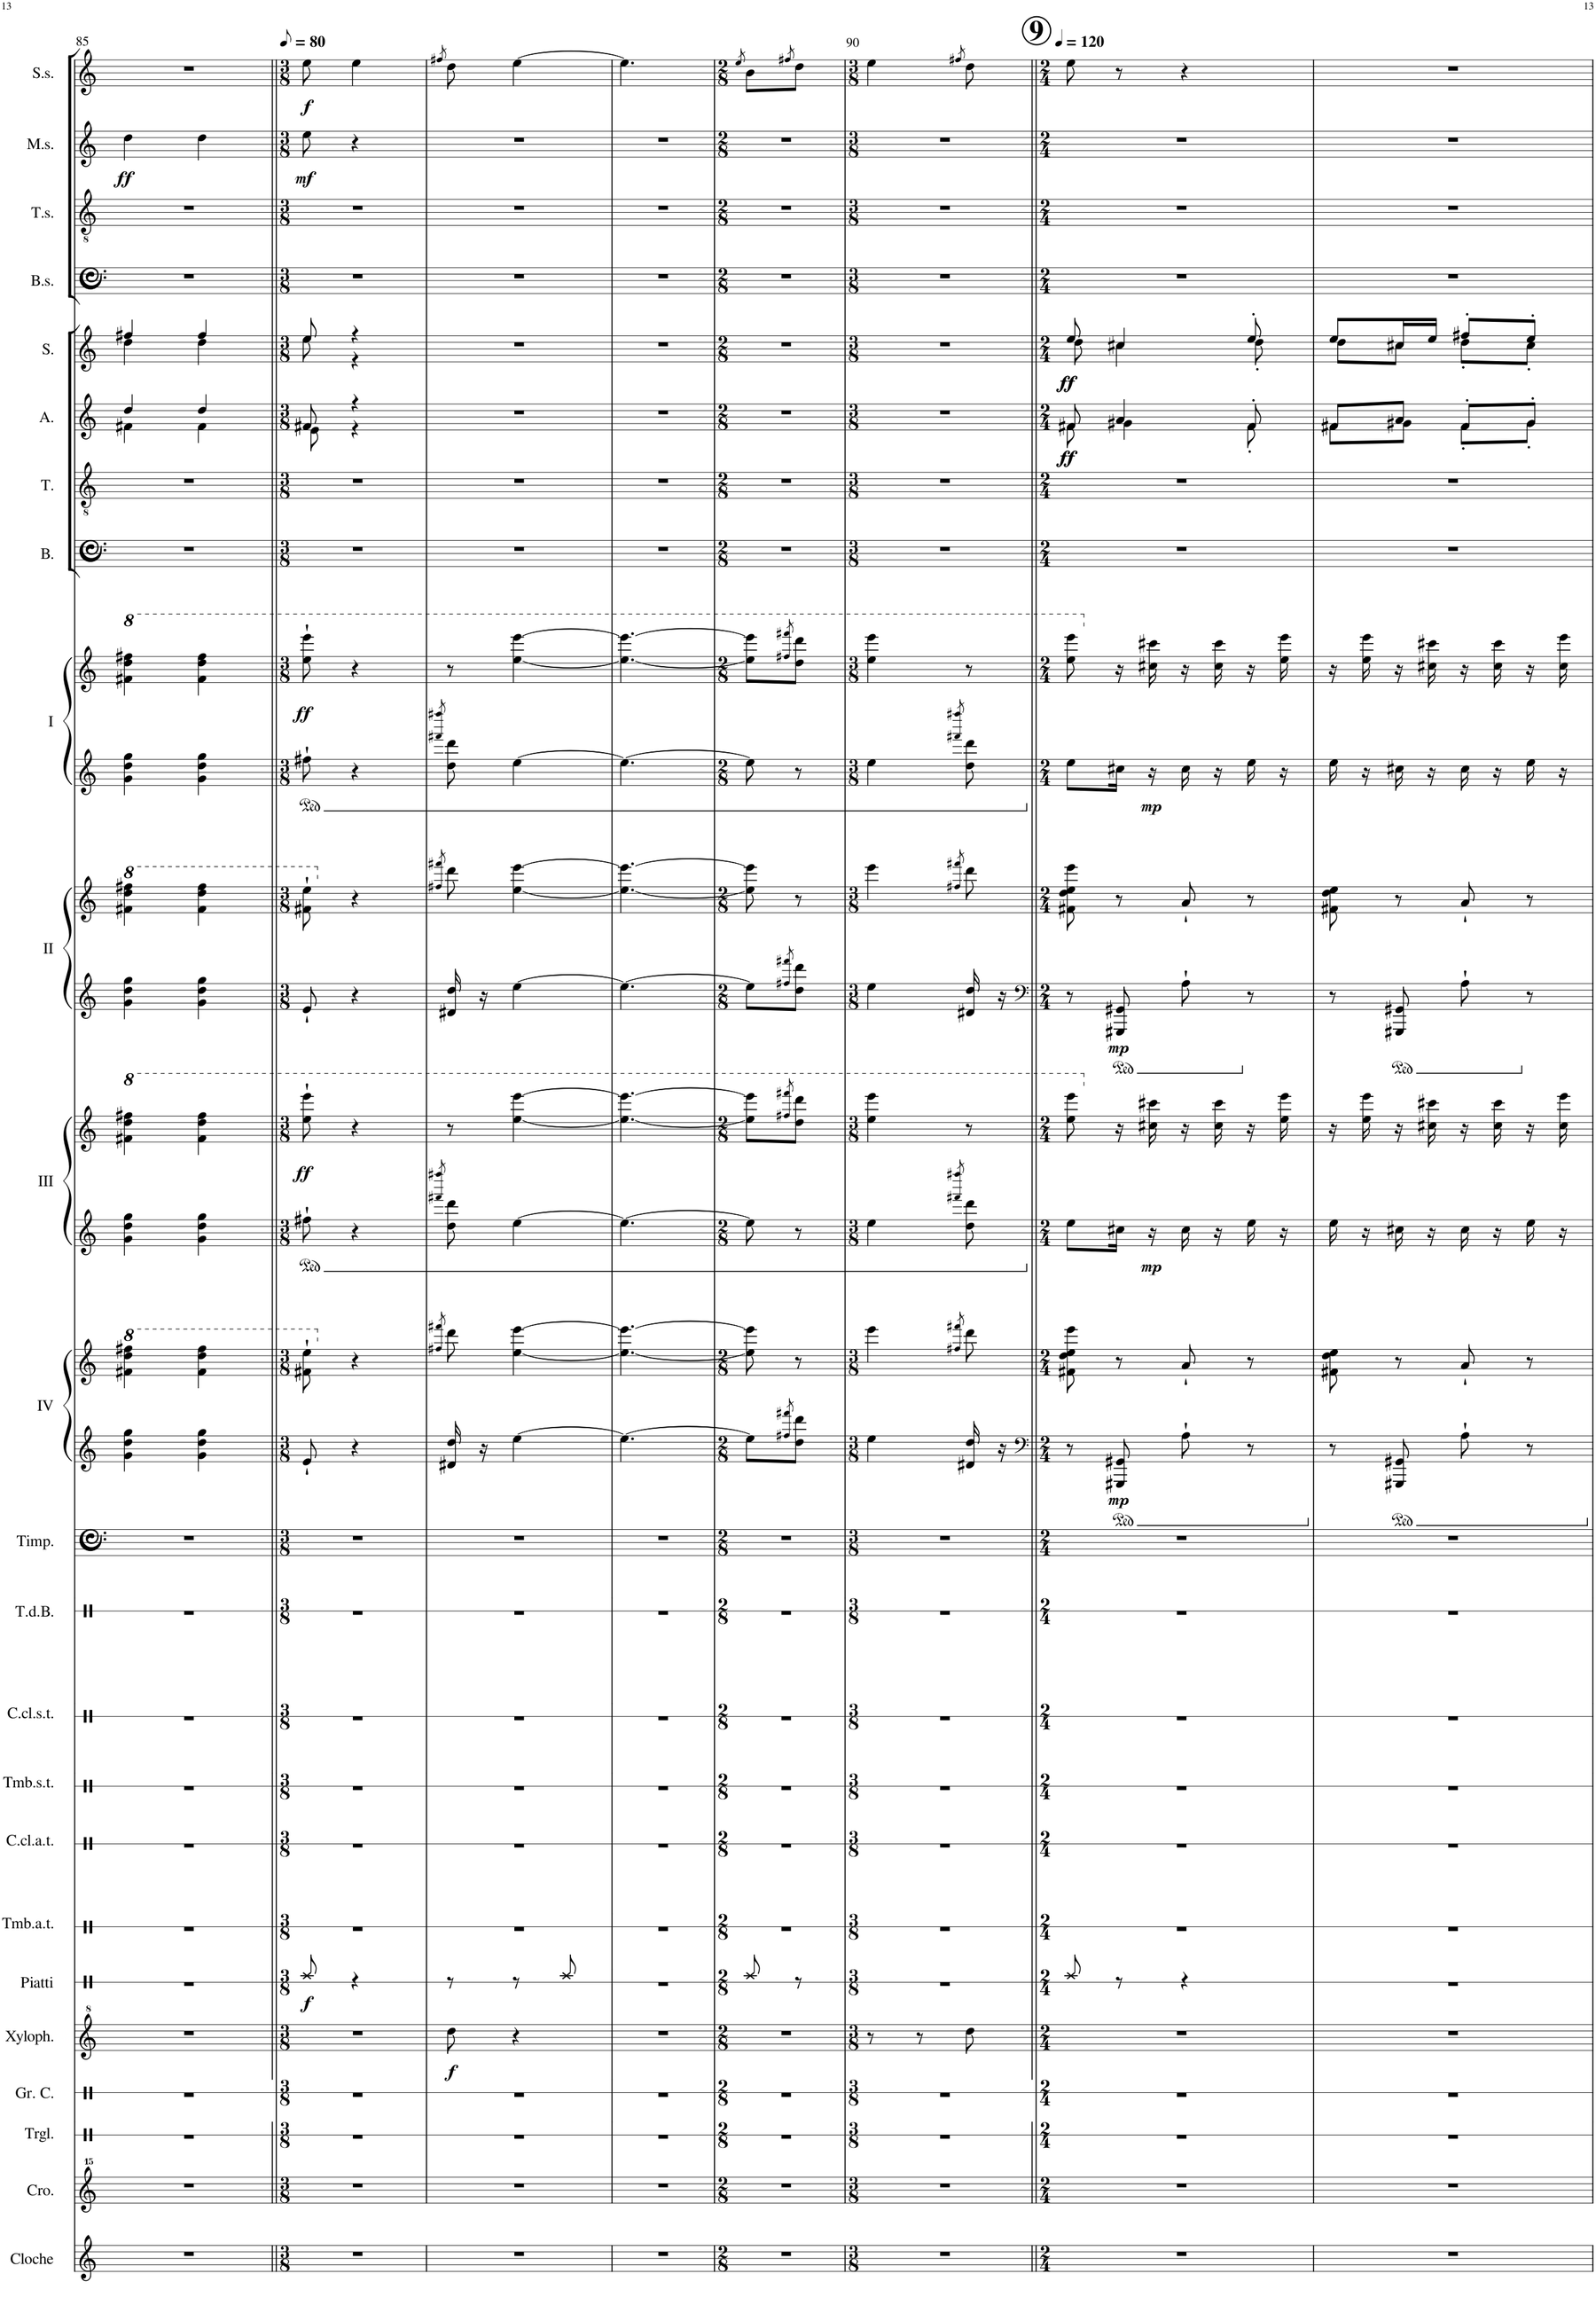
**kern	**kern	**kern	**kern	**kern	**dynam	**kern	**dynam	**kern	**kern	**kern	**kern	**kern	**kern	**kern	**kern	**dynam	**kern	**kern	**dynam	**kern	**kern	**dynam	**kern	**kern	**dynam	**kern	**kern	**kern	**dynam	**kern	**dynam	**kern	**kern	**kern	**dynam	**kern	**dynam
*part24	*part23	*part22	*part21	*part20	*part20	*part19	*part19	*part18	*part17	*part16	*part15	*part14	*part13	*part12	*part12	*part12	*part11	*part11	*part11	*part10	*part10	*part10	*part9	*part9	*part9	*part8	*part7	*part6	*part6	*part5	*part5	*part4	*part3	*part2	*part2	*part1	*part1
*staff28	*staff27	*staff26	*staff25	*staff24	*staff24	*staff23	*staff23	*staff22	*staff21	*staff20	*staff19	*staff18	*staff17	*staff16	*staff15	*staff15/16	*staff14	*staff13	*staff13/14	*staff12	*staff11	*staff11/12	*staff10	*staff9	*staff9/10	*staff8	*staff7	*staff6	*staff6	*staff5	*staff5	*staff4	*staff3	*staff2	*staff2	*staff1	*staff1
*I"Cloche	*I"Crotales	*I"Triangle	*I"Grosse Caisse	*I"Xylophone	*	*I"Piatti	*	*I"Tambour a Timbre	*I"Caisse Claire a Timbre	*I"Tambour sans Timbre	*I"Caisse Claire sans Timbre	*I"Tambour de Basque	*I"Timpani	*I"Piano IV	*	*	*I"Piano III	*	*	*I"Piano II	*	*	*I"Piano I	*	*	*I"Bass.	*I"Tenori	*I"Alto	*	*I"Soprano	*	*I"Bass Solo	*I"Tenor Solo	*I"Mezzo Soprano Solo	*	*I"Soprano Solo	*
*I'Cloche	*I'Cro.	*I'Trgl.	*I'Gr. C.	*I'Xyloph.	*	*I'Piatti	*	*I'Tmb.a.t.	*I'C.cl.a.t.	*I'Tmb.s.t.	*I'C.cl.s.t.	*I'T.d.B.	*I'Timp.	*I'IV	*	*	*I'III	*	*	*I'II	*	*	*I'I	*	*	*I'B.	*I'T.	*I'A.	*	*I'S.	*	*I'B.s.	*I'T.s.	*I'M.s.	*	*I'S.s.	*
!!LO:PB:g=z
*clefG2	*clefG^^2	*clefX	*clefX	*clefG^2	*	*clefX	*	*clefX	*clefX	*clefX	*clefX	*clefX	*clefF4	*clefG2	*clefG2	*	*clefG2	*clefG2	*	*clefG2	*clefG2	*	*clefG2	*clefG2	*	*clefF4	*clefGv2	*clefG2	*	*clefG2	*	*clefF4	*clefGv2	*clefG2	*	*clefG2	*
*	*	*	*	*	*	*	*	*	*	*	*	*	*	*	*	*	*	*	*	*	*	*	*	*	*	*ITrd12c21	*ITrd8c14	*ITrd5c9	*	*ITrd1c2	*	*	*ITrd7c12	*ITrd1c2	*	*	*
*k[]	*k[]	*k[]	*k[]	*k[]	*	*k[]	*	*k[]	*k[]	*k[]	*k[]	*k[]	*k[]	*k[]	*k[]	*	*k[]	*k[]	*	*k[]	*k[]	*	*k[]	*k[]	*	*k[]	*k[]	*k[]	*	*k[]	*	*k[]	*k[]	*k[]	*	*k[]	*
*M2/4	*M2/4	*M2/4	*M2/4	*M2/4	*	*M2/4	*	*M2/4	*M2/4	*M2/4	*M2/4	*M2/4	*M2/4	*M2/4	*M2/4	*	*M2/4	*M2/4	*	*M2/4	*M2/4	*	*M2/4	*M2/4	*	*M2/4	*M2/4	*M2/4	*	*M2/4	*	*M2/4	*M2/4	*M2/4	*	*M2/4	*
*	*	*	*	*	*	*	*	*	*	*	*	*	*	*	*8va	*	*	*	*	*	*	*	*	*	*	*	*	*	*	*	*	*	*	*	*	*	*
*	*	*	*	*	*	*	*	*	*	*	*	*	*	*	*	*	*	*8va	*	*	*	*	*	*	*	*	*	*	*	*	*	*	*	*	*	*	*
*	*	*	*	*	*	*	*	*	*	*	*	*	*	*	*	*	*	*	*	*	*8va	*	*	*	*	*	*	*	*	*	*	*	*	*	*	*	*
*	*	*	*	*	*	*	*	*	*	*	*	*	*	*	*	*	*	*	*	*	*	*	*	*8va	*	*	*	*	*	*	*	*	*	*	*	*	*
=85	=85	=85	=85	=85	=85	=85	=85	=85	=85	=85	=85	=85	=85	=85	=85	=85	=85	=85	=85	=85	=85	=85	=85	=85	=85	=85	=85	=85	=85	=85	=85	=85	=85	=85	=85	=85	=85
*	*	*	*	*	*	*	*	*	*	*	*	*	*	*	*	*	*	*	*	*	*	*	*	*	*	*	*	*^	*	*^	*	*	*	*	*	*	*
!	!	!	!	!	!	!	!	!	!	!	!	!	!	!	!	!	!	!	!	!	!	!	!	!	!	!	!	!	!	!	!	!	!	!	!	!	!LO:DY:b	!	!
2r	2r	2r	2r	2r	.	2r	.	2r	2r	2r	2r	2r	2r	4g\ 4dd\ 4gg\	4ff#X\ 4ddd\ 4fff#X\	.	4g\ 4dd\ 4gg\	4ff#X\ 4ddd\ 4fff#X\	.	4g\ 4dd\ 4gg\	4ff#X\ 4ddd\ 4fff#X\	.	4g\ 4dd\ 4gg\	4ff#X\ 4ddd\ 4fff#X\	.	2r	2r	4dd/	4f#X\	.	4ff#X/	4dd\	.	2r	2r	4dd\	ff	2r	.
.	.	.	.	.	.	.	.	.	.	.	.	.	.	4g\ 4dd\ 4gg\	4ff#\ 4ddd\ 4fff#\	.	4g\ 4dd\ 4gg\	4ff#\ 4ddd\ 4fff#\	.	4g\ 4dd\ 4gg\	4ff#\ 4ddd\ 4fff#\	.	4g\ 4dd\ 4gg\	4ff#\ 4ddd\ 4fff#\	.	.	.	4dd/	4f#\	.	4ff#/	4dd\	.	.	.	4dd\	.	.	.
=86||	=86||	=86||	=86||	=86||	=86||	=86||	=86||	=86||	=86||	=86||	=86||	=86||	=86||	=86||	=86||	=86||	=86||	=86||	=86||	=86||	=86||	=86||	=86||	=86||	=86||	=86||	=86||	=86||	=86||	=86||	=86||	=86||	=86||	=86||	=86||	=86||	=86||	=86||	=86||
*M3/8	*M3/8	*M3/8	*M3/8	*M3/8	*	*M3/8	*	*M3/8	*M3/8	*M3/8	*M3/8	*M3/8	*M3/8	*M3/8	*M3/8	*	*M3/8	*M3/8	*	*M3/8	*M3/8	*	*M3/8	*M3/8	*	*M3/8	*M3/8	*M3/8	*	*	*M3/8	*	*	*M3/8	*M3/8	*M3/8	*	*M3/8	*
*	*	*	*	*	*	*	*	*	*	*	*	*	*	*	*	*	*	*	*	*	*	*	*	*	*	*	*	*	*	*	*	*	*	*	*	*	*	*MM40	*
!	!	!	!	!	!	!	!LO:DY:b	!	!	!	!	!	!	!	!	!	!	!	!LO:DY:b	!	!	!	!	!	!LO:DY:b	!	!	!	!	!	!	!	!	!	!	!	!LO:DY:b	!	!LO:DY:b
4.r	4.r	4.r	4.r	4.r	.	8Rg/	f	4.r	4.r	4.r	4.r	4.r	4.r	8e`/	8ff#X\` 8eee\`	.	8ff#X`\	8eee\` 8eeee\`	ff	8e`/	8ff#X\` 8eee\`	.	8ff#X`\	8eee\` 8eeee\`	ff	4.r	4.r	8f#X/	8e\	.	8ee/	8ee\	.	4.r	4.r	8ee\	mf	8ee\	f
*	*	*	*	*	*	*	*	*	*	*	*	*	*	*	*X8va	*	*	*	*	*	*	*	*	*	*	*	*	*	*	*	*	*	*	*	*	*	*	*	*
*	*	*	*	*	*	*	*	*	*	*	*	*	*	*	*	*	*	*	*	*	*X8va	*	*	*	*	*	*	*	*	*	*	*	*	*	*	*	*	*	*
.	.	.	.	.	.	4r	.	.	.	.	.	.	.	4r	4r	.	4r	4r	.	4r	4r	.	4r	4r	.	.	.	4r	4r	.	4r	4r	.	.	.	4r	.	4ee\	.
*	*	*	*	*	*	*	*	*	*	*	*	*	*	*	*	*	*	*	*	*	*	*	*	*	*	*	*	*v	*v	*	*	*	*	*	*	*	*	*	*
*	*	*	*	*	*	*	*	*	*	*	*	*	*	*	*	*	*	*	*	*	*	*	*	*	*	*	*	*	*	*v	*v	*	*	*	*	*	*	*
=87	=87	=87	=87	=87	=87	=87	=87	=87	=87	=87	=87	=87	=87	=87	=87	=87	=87	=87	=87	=87	=87	=87	=87	=87	=87	=87	=87	=87	=87	=87	=87	=87	=87	=87	=87	=87	=87
.	.	.	.	.	.	.	.	.	.	.	.	.	.	.	8qff#X/ 8qfff#X/	.	8qfff#X/ 8qffff#X/	.	.	.	8qff#X/ 8qfff#X/	.	8qfff#X/ 8qffff#X/	.	.	.	.	.	.	.	.	.	.	.	.	8qff#X/	.
!	!	!	!	!	!LO:DY:b	!	!	!	!	!	!	!	!	!	!	!	!	!	!	!	!	!	!	!	!	!	!	!	!	!	!	!	!	!	!	!	!
4.r	4.r	4.r	4.r	8ddd\	f	8r	.	4.r	4.r	4.r	4.r	4.r	4.r	16d#X/ 16dd/	8ddd\	.	8dd\ 8ddd\	8r	.	16d#X/ 16dd/	8ddd\	.	8dd\ 8ddd\	8r	.	4.r	4.r	4.r	.	4.r	.	4.r	4.r	4.r	.	8dd\	.
.	.	.	.	.	.	.	.	.	.	.	.	.	.	16r	.	.	.	.	.	16r	.	.	.	.	.	.	.	.	.	.	.	.	.	.	.	.	.
.	.	.	.	4r	.	8r	.	.	.	.	.	.	.	[4ee\	[4ee\ [4eee\	.	[4ee\	[4eee\ [4eeee\	.	[4ee\	[4ee\ [4eee\	.	[4ee\	[4eee\ [4eeee\	.	.	.	.	.	.	.	.	.	.	.	[4ee\	.
.	.	.	.	.	.	8Rg/	.	.	.	.	.	.	.	.	.	.	.	.	.	.	.	.	.	.	.	.	.	.	.	.	.	.	.	.	.	.	.
=88	=88	=88	=88	=88	=88	=88	=88	=88	=88	=88	=88	=88	=88	=88	=88	=88	=88	=88	=88	=88	=88	=88	=88	=88	=88	=88	=88	=88	=88	=88	=88	=88	=88	=88	=88	=88	=88
4.r	4.r	4.r	4.r	4.r	.	4.r	.	4.r	4.r	4.r	4.r	4.r	4.r	4.ee\_	4.ee\_ 4.eee\_	.	4.ee\_	4.eee\_ 4.eeee\_	.	4.ee\_	4.ee\_ 4.eee\_	.	4.ee\_	4.eee\_ 4.eeee\_	.	4.r	4.r	4.r	.	4.r	.	4.r	4.r	4.r	.	4.ee\]	.
=89	=89	=89	=89	=89	=89	=89	=89	=89	=89	=89	=89	=89	=89	=89	=89	=89	=89	=89	=89	=89	=89	=89	=89	=89	=89	=89	=89	=89	=89	=89	=89	=89	=89	=89	=89	=89	=89
*M2/8	*M2/8	*M2/8	*M2/8	*M2/8	*	*M2/8	*	*M2/8	*M2/8	*M2/8	*M2/8	*M2/8	*M2/8	*M2/8	*M2/8	*	*M2/8	*M2/8	*	*M2/8	*M2/8	*	*M2/8	*M2/8	*	*M2/8	*M2/8	*M2/8	*	*M2/8	*	*M2/8	*M2/8	*M2/8	*	*M2/8	*
.	.	.	.	.	.	.	.	.	.	.	.	.	.	.	.	.	.	.	.	.	.	.	.	.	.	.	.	.	.	.	.	.	.	.	.	8qee/	.
4r	4r	4r	4r	4r	.	8Rg/	.	4r	4r	4r	4r	4r	4r	8ee\L]	8ee\] 8eee\]	.	8ee\]	8eee\] 8eeee\]L	.	8ee\L]	8ee\] 8eee\]	.	8ee\]	8eee\] 8eeee\]L	.	4r	4r	4r	.	4r	.	4r	4r	4r	.	8b\L	.
.	.	.	.	.	.	.	.	.	.	.	.	.	.	8qff#X/ 8qfff#X/	.	.	.	8qfff#X/ 8qffff#X/	.	8qff#X/ 8qfff#X/	.	.	.	8qfff#X/ 8qffff#X/	.	.	.	.	.	.	.	.	.	.	.	8qff#X/	.
.	.	.	.	.	.	8r	.	.	.	.	.	.	.	8dd\ 8ddd\J	8r	.	8r	8ddd\ 8dddd\J	.	8dd\ 8ddd\J	8r	.	8r	8ddd\ 8dddd\J	.	.	.	.	.	.	.	.	.	.	.	8dd\J	.
=90	=90	=90	=90	=90	=90	=90	=90	=90	=90	=90	=90	=90	=90	=90	=90	=90	=90	=90	=90	=90	=90	=90	=90	=90	=90	=90	=90	=90	=90	=90	=90	=90	=90	=90	=90	=90	=90
*M3/8	*M3/8	*M3/8	*M3/8	*M3/8	*	*M3/8	*	*M3/8	*M3/8	*M3/8	*M3/8	*M3/8	*M3/8	*M3/8	*M3/8	*	*M3/8	*M3/8	*	*M3/8	*M3/8	*	*M3/8	*M3/8	*	*M3/8	*M3/8	*M3/8	*	*M3/8	*	*M3/8	*M3/8	*M3/8	*	*M3/8	*
4.r	4.r	4.r	4.r	8r	.	4.r	.	4.r	4.r	4.r	4.r	4.r	4.r	4ee\	4eee\	.	4ee\	4eee\ 4eeee\	.	4ee\	4eee\	.	4ee\	4eee\ 4eeee\	.	4.r	4.r	4.r	.	4.r	.	4.r	4.r	4.r	.	4ee\	.
.	.	.	.	8r	.	.	.	.	.	.	.	.	.	.	.	.	.	.	.	.	.	.	.	.	.	.	.	.	.	.	.	.	.	.	.	.	.
.	.	.	.	.	.	.	.	.	.	.	.	.	.	.	8qff#X/ 8qfff#X/	.	8qfff#X/ 8qffff#X/	.	.	.	8qff#X/ 8qfff#X/	.	8qfff#X/ 8qffff#X/	.	.	.	.	.	.	.	.	.	.	.	.	8qff#X/	.
.	.	.	.	8ddd\	.	.	.	.	.	.	.	.	.	16d#X/ 16dd/	8ddd\	.	8dd\ 8ddd\	8r	.	16d#X/ 16dd/	8ddd\	.	8dd\ 8ddd\	8r	.	.	.	.	.	.	.	.	.	.	.	8dd\	.
.	.	.	.	.	.	.	.	.	.	.	.	.	.	16r	.	.	.	.	.	16r	.	.	.	.	.	.	.	.	.	.	.	.	.	.	.	.	.
=91||	=91||	=91||	=91||	=91||	=91||	=91||	=91||	=91||	=91||	=91||	=91||	=91||	=91||	=91||	=91||	=91||	=91||	=91||	=91||	=91||	=91||	=91||	=91||	=91||	=91||	=91||	=91||	=91||	=91||	=91||	=91||	=91||	=91||	=91||	=91||	=91||	=91||
!!LO:REH:place=s1:a:B:cj:enc=circle:fs=22:t=9
*	*	*	*	*	*	*	*	*	*	*	*	*	*	*clefF4	*	*	*	*	*	*clefF4	*	*	*	*	*	*	*	*	*	*	*	*	*	*	*	*	*
*M2/4	*M2/4	*M2/4	*M2/4	*M2/4	*	*M2/4	*	*M2/4	*M2/4	*M2/4	*M2/4	*M2/4	*M2/4	*M2/4	*M2/4	*	*M2/4	*M2/4	*	*M2/4	*M2/4	*	*M2/4	*M2/4	*	*M2/4	*M2/4	*M2/4	*	*M2/4	*	*M2/4	*M2/4	*M2/4	*	*M2/4	*
*	*	*	*	*	*	*	*	*	*	*	*	*	*	*	*	*	*	*	*	*	*	*	*	*	*	*	*	*	*	*	*	*	*	*	*	*MM120	*
*	*	*	*	*	*	*	*	*	*	*	*	*	*	*	*	*	*	*	*	*	*	*	*	*	*	*	*	*^	*	*^	*	*	*	*	*	*	*
!	!	!	!	!	!	!	!	!	!	!	!	!	!	!	!	!	!	!	!	!	!	!	!	!	!	!	!	!	!	!LO:DY:b	!	!	!	!	!	!	!	!	!
!	!	!	!	!	!	!	!	!	!	!	!	!	!	!	!	!	!	!	!	!	!	!	!	!	!	!	!	!	!	!LO:DY:n=1:b	!	!	!LO:DY:b	!	!	!	!	!	!
!	!	!	!	!	!	!	!	!	!	!	!	!	!	!	!	!	!	!	!	!	!	!	!	!	!	!	!	!	!	!	!	!	!LO:DY:n=1:b	!	!	!	!	!	!
2r	2r	2r	2r	2r	.	8Rg/	.	2r	2r	2r	2r	2r	2r	8r	8f#X\ 8dd\ 8ee\ 8eee\	.	8ee\L	8eee\ 8eeee\	.	8r	8f#X\ 8dd\ 8ee\ 8eee\	.	8ee\L	8eee\ 8eeee\	.	2r	2r	8f#X/	8f#\	ff ff	8ee/	8dd\	ff ff	2r	2r	2r	.	8ee\	.
*	*	*	*	*	*	*	*	*	*	*	*	*	*	*	*	*	*	*X8va	*	*	*	*	*	*	*	*	*	*	*	*	*	*	*	*	*	*	*	*	*
*	*	*	*	*	*	*	*	*	*	*	*	*	*	*	*	*	*	*	*	*	*	*	*	*X8va	*	*	*	*	*	*	*	*	*	*	*	*	*	*	*
!	!	!	!	!	!	!	!	!	!	!	!	!	!	!	!	!LO:DY:b=2	!	!	!	!	!	!LO:DY:b=2	!	!	!	!	!	!	!	!	!	!	!	!	!	!	!	!	!
.	.	.	.	.	.	8r	.	.	.	.	.	.	.	8GGG#X/ 8GG#X/	8r	mp	16cc#X\Jk	16r	.	8GGG#X/ 8GG#X/	8r	mp	16cc#X\Jk	16r	.	.	.	4a/	4g#X\	.	4cc#X/	4cc#\	.	.	.	.	.	8r	.
!	!	!	!	!	!	!	!	!	!	!	!	!	!	!	!	!	!	!	!LO:DY:b=2	!	!	!	!	!	!LO:DY:b=2	!	!	!	!	!	!	!	!	!	!	!	!	!	!
.	.	.	.	.	.	.	.	.	.	.	.	.	.	.	.	.	16r	16cc#X\ 16ccc#X\	mp	.	.	.	16r	16cc#X\ 16ccc#X\	mp	.	.	.	.	.	.	.	.	.	.	.	.	.	.
.	.	.	.	.	.	4r	.	.	.	.	.	.	.	8A`\	8a`/	.	16cc#\	16r	.	8A`\	8a`/	.	16cc#\	16r	.	.	.	.	.	.	.	.	.	.	.	.	.	4r	.
.	.	.	.	.	.	.	.	.	.	.	.	.	.	.	.	.	16r	16cc#\ 16ccc#\	.	.	.	.	16r	16cc#\ 16ccc#\	.	.	.	.	.	.	.	.	.	.	.	.	.	.	.
.	.	.	.	.	.	.	.	.	.	.	.	.	.	8r	8r	.	16ee\	16r	.	8r	8r	.	16ee\	16r	.	.	.	8f#'/	8f#'\	.	8ee'/	8dd'\	.	.	.	.	.	.	.
.	.	.	.	.	.	.	.	.	.	.	.	.	.	.	.	.	16r	16ee\ 16eee\	.	.	.	.	16r	16ee\ 16eee\	.	.	.	.	.	.	.	.	.	.	.	.	.	.	.
=92	=92	=92	=92	=92	=92	=92	=92	=92	=92	=92	=92	=92	=92	=92	=92	=92	=92	=92	=92	=92	=92	=92	=92	=92	=92	=92	=92	=92	=92	=92	=92	=92	=92	=92	=92	=92	=92	=92	=92
2r	2r	2r	2r	2r	.	2r	.	2r	2r	2r	2r	2r	2r	8r	8f#X\ 8dd\ 8ee\	.	16ee\	16r	.	8r	8f#X\ 8dd\ 8ee\	.	16ee\	16r	.	2r	2r	8f#X/L	8f#\L	.	8ee/L	8dd\L	.	2r	2r	2r	.	2r	.
.	.	.	.	.	.	.	.	.	.	.	.	.	.	.	.	.	16r	16ee\ 16eee\	.	.	.	.	16r	16ee\ 16eee\	.	.	.	.	.	.	.	.	.	.	.	.	.	.	.
.	.	.	.	.	.	.	.	.	.	.	.	.	.	8GGG#X/ 8GG#X/	8r	.	16cc#X\	16r	.	8GGG#X/ 8GG#X/	8r	.	16cc#X\	16r	.	.	.	8a/J	8g#X\J	.	16cc#X/L	8cc#\J	.	.	.	.	.	.	.
.	.	.	.	.	.	.	.	.	.	.	.	.	.	.	.	.	16r	16cc#X\ 16ccc#X\	.	.	.	.	16r	16cc#X\ 16ccc#X\	.	.	.	.	.	.	16ee/JJ	.	.	.	.	.	.	.	.
.	.	.	.	.	.	.	.	.	.	.	.	.	.	8A`\	8a`/	.	16cc#\	16r	.	8A`\	8a`/	.	16cc#\	16r	.	.	.	8f#'/L	8f#'\L	.	8ff#X'/L	8dd'\L	.	.	.	.	.	.	.
.	.	.	.	.	.	.	.	.	.	.	.	.	.	.	.	.	16r	16cc#\ 16ccc#\	.	.	.	.	16r	16cc#\ 16ccc#\	.	.	.	.	.	.	.	.	.	.	.	.	.	.	.
.	.	.	.	.	.	.	.	.	.	.	.	.	.	8r	8r	.	16ee\	16r	.	8r	8r	.	16ee\	16r	.	.	.	8g#'/J	8g#'\J	.	8ee'/J	8cc#'\J	.	.	.	.	.	.	.
.	.	.	.	.	.	.	.	.	.	.	.	.	.	.	.	.	16r	16cc#\ 16eee\	.	.	.	.	16r	16cc#\ 16eee\	.	.	.	.	.	.	.	.	.	.	.	.	.	.	.
*	*	*	*	*	*	*	*	*	*	*	*	*	*	*	*	*	*	*	*	*	*	*	*	*	*	*	*	*v	*v	*	*	*	*	*	*	*	*	*	*
*	*	*	*	*	*	*	*	*	*	*	*	*	*	*	*	*	*	*	*	*	*	*	*	*	*	*	*	*	*	*v	*v	*	*	*	*	*	*	*
=	=	=	=	=	=	=	=	=	=	=	=	=	=	=	=	=	=	=	=	=	=	=	=	=	=	=	=	=	=	=	=	=	=	=	=	=	=
*-	*-	*-	*-	*-	*-	*-	*-	*-	*-	*-	*-	*-	*-	*-	*-	*-	*-	*-	*-	*-	*-	*-	*-	*-	*-	*-	*-	*-	*-	*-	*-	*-	*-	*-	*-	*-	*-
